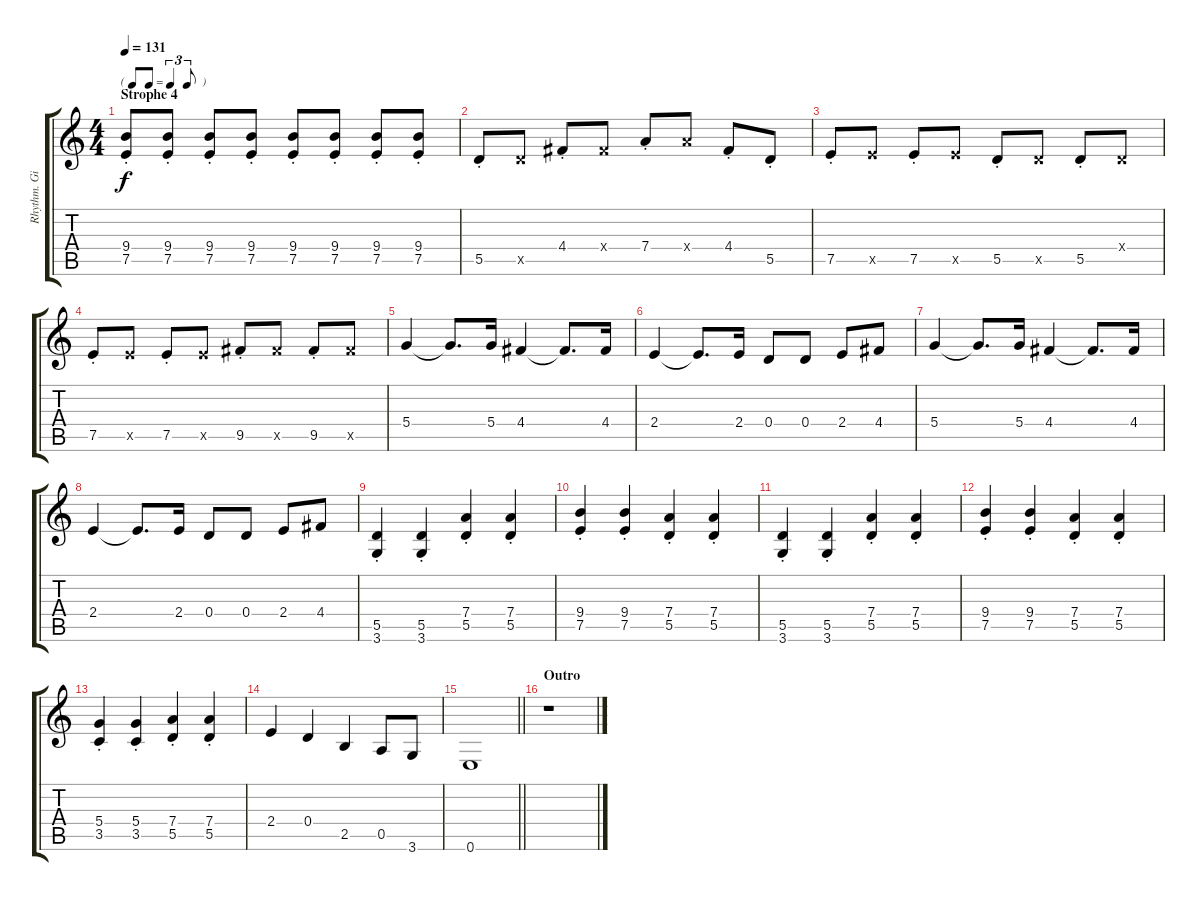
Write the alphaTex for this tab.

\track ("Rhythm. Gitarre" "Rhythm. Gi") {instrument overdrivenguitar}
\staff {score tabs}
\tuning (E4 B3 G3 D3 A2 E2) {hide}
\ts (4 4)
\tf triplet8th
\section ("" "Strophe 4")
\tempo 131
\clef g2
\ks c
(9.4{st} 7.5{st}).8{dy f} (9.4{st} 7.5{st}).8 (9.4{st} 7.5{st}).8 (9.4{st} 7.5{st}).8 (9.4{st} 7.5{st}).8 (9.4{st} 7.5{st}).8 (9.4{st} 7.5{st}).8 (9.4{st} 7.5{st}).8 |
5.5{st}.8 5.5{x}.8 4.4{st}.8 4.4{x}.8 7.4{st}.8 7.4{x}.8 4.4{st}.8 5.5{st}.8 |
7.5{st}.8 7.5{x}.8 7.5{st}.8 7.5{x}.8 5.5{st}.8 5.5{x}.8 5.5{st}.8 0.4{x}.8 |
7.5{st}.8 7.5{x}.8 7.5{st}.8 7.5{x}.8 9.5{st}.8 9.5{x}.8 9.5{st}.8 9.5{x}.8 |
5.4.4 5.4{t}.8{d} 5.4.16 4.4.4 4.4{t}.8{d} 4.4.16 |
2.4.4 2.4{t}.8{d} 2.4.16 0.4.8 0.4.8 2.4.8 4.4.8 |
5.4.4 5.4{t}.8{d} 5.4.16 4.4.4 4.4{t}.8{d} 4.4.16 |
2.4.4 2.4{t}.8{d} 2.4.16 0.4.8 0.4.8 2.4.8 4.4.8 |
(5.5{st} 3.6{st}).4 (5.5{st} 3.6{st}).4 (7.4{st} 5.5{st}).4 (7.4{st} 5.5{st}).4 |
(9.4{st} 7.5{st}).4 (9.4{st} 7.5{st}).4 (7.4{st} 5.5{st}).4 (7.4{st} 5.5{st}).4 |
(5.5{st} 3.6{st}).4 (5.5{st} 3.6{st}).4 (7.4{st} 5.5{st}).4 (7.4{st} 5.5{st}).4 |
(9.4{st} 7.5{st}).4 (9.4{st} 7.5{st}).4 (7.4{st} 5.5{st}).4 (7.4{st} 5.5{st}).4 |
(5.4{st} 3.5{st}).4 (5.4{st} 3.5{st}).4 (7.4{st} 5.5{st}).4 (7.4{st} 5.5{st}).4 |
2.4.4 0.4.4 2.5.4 0.5.8 3.6.8 |
\barLineRight lightlight
0.6.1 |
\section ("" "Outro")
r.1
